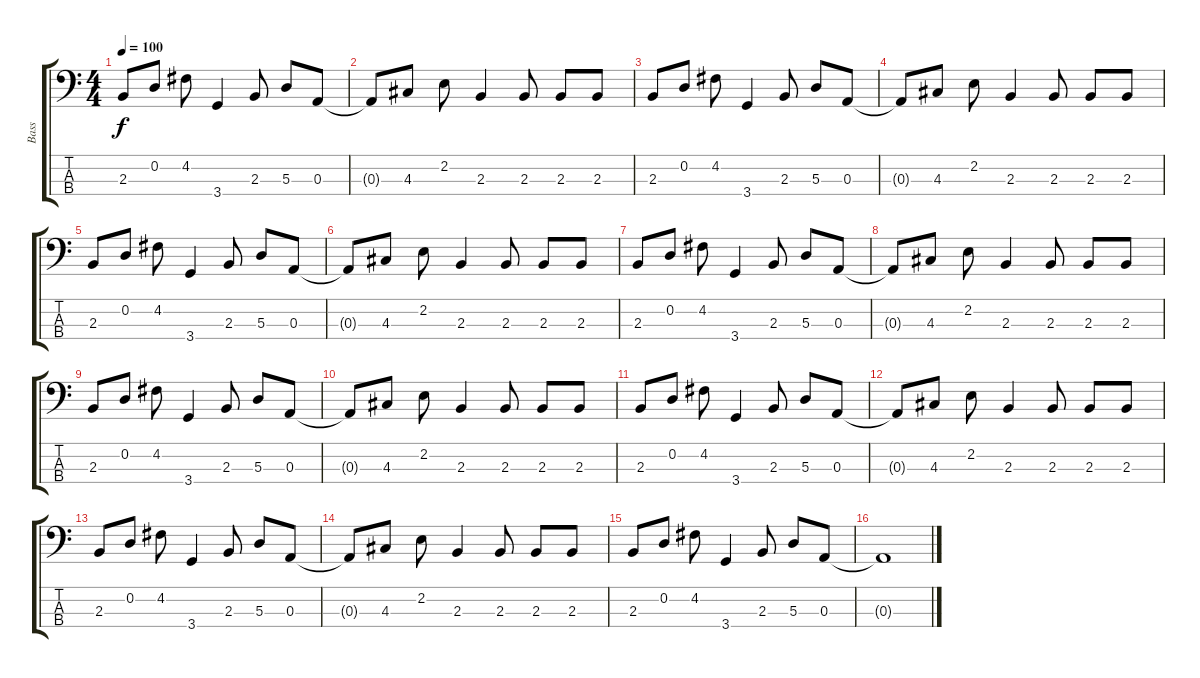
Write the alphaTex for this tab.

\track ("Bass" "Bass") {instrument slapbass1}
\staff {score tabs}
\tuning (G2 D2 A1 E1) {hide}
\ts (4 4)
\tempo 100
\clef f4
\ks c
2.3.8{dy f} 0.2.8 4.2.8 3.4.4 2.3.8 5.3.8 0.3.8 |
0.3{t}.8 4.3.8 2.2.8 2.3.4 2.3.8 2.3.8 2.3.8 |
2.3.8 0.2.8 4.2.8 3.4.4 2.3.8 5.3.8 0.3.8 |
0.3{t}.8 4.3.8 2.2.8 2.3.4 2.3.8 2.3.8 2.3.8 |
2.3.8 0.2.8 4.2.8 3.4.4 2.3.8 5.3.8 0.3.8 |
0.3{t}.8 4.3.8 2.2.8 2.3.4 2.3.8 2.3.8 2.3.8 |
2.3.8 0.2.8 4.2.8 3.4.4 2.3.8 5.3.8 0.3.8 |
0.3{t}.8 4.3.8 2.2.8 2.3.4 2.3.8 2.3.8 2.3.8 |
2.3.8 0.2.8 4.2.8 3.4.4 2.3.8 5.3.8 0.3.8 |
0.3{t}.8 4.3.8 2.2.8 2.3.4 2.3.8 2.3.8 2.3.8 |
2.3.8 0.2.8 4.2.8 3.4.4 2.3.8 5.3.8 0.3.8 |
0.3{t}.8 4.3.8 2.2.8 2.3.4 2.3.8 2.3.8 2.3.8 |
2.3.8 0.2.8 4.2.8 3.4.4 2.3.8 5.3.8 0.3.8 |
0.3{t}.8 4.3.8 2.2.8 2.3.4 2.3.8 2.3.8 2.3.8 |
2.3.8 0.2.8 4.2.8 3.4.4 2.3.8 5.3.8 0.3.8 |
0.3{t}.1
